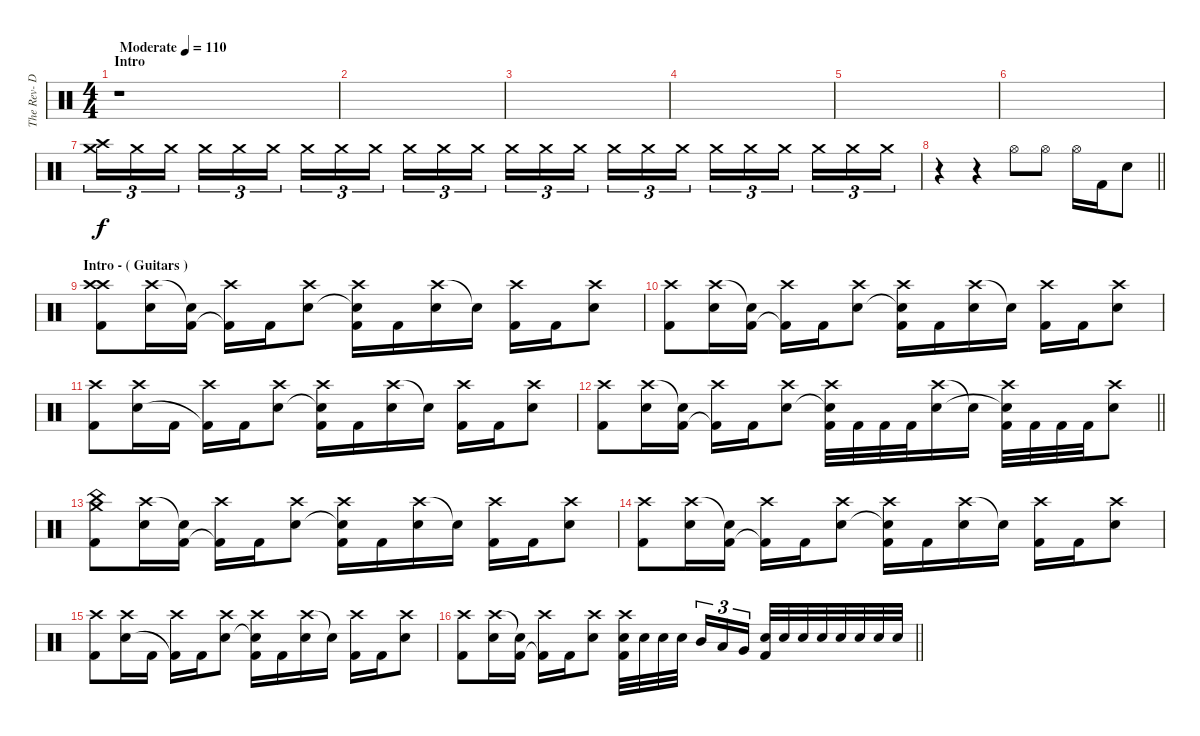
\track ("The Rev- Drums" "The Rev- D") {instrument percussion}
\staff {score}
\articulation defaults
\ts (4 4)
\section ("" "Intro ")
\tempo (110 "Moderate")
\clef neutral
\ks c
r.1{dy f volume 1} |
|
|
|
|
|
("Crash high (hit)" "Crash medium (hit)").16{tu (3 2) volume 16} "Crash medium (hit)".16{tu (3 2)} "Crash medium (hit)".16{tu (3 2) beam splitsecondary} "Crash medium (hit)".16{tu (3 2)} "Crash medium (hit)".16{tu (3 2)} "Crash medium (hit)".16{tu (3 2)} "Crash medium (hit)".16{tu (3 2)} "Crash medium (hit)".16{tu (3 2)} "Crash medium (hit)".16{tu (3 2) beam splitsecondary} "Crash medium (hit)".16{tu (3 2)} "Crash medium (hit)".16{tu (3 2)} "Crash medium (hit)".16{tu (3 2)} "Crash medium (hit)".16{tu (3 2)} "Crash medium (hit)".16{tu (3 2)} "Crash medium (hit)".16{tu (3 2) beam splitsecondary} "Crash medium (hit)".16{tu (3 2)} "Crash medium (hit)".16{tu (3 2)} "Crash medium (hit)".16{tu (3 2)} "Crash medium (hit)".16{tu (3 2)} "Crash medium (hit)".16{tu (3 2)} "Crash medium (hit)".16{tu (3 2) beam splitsecondary} "Crash medium (hit)".16{tu (3 2)} "Crash medium (hit)".16{tu (3 2)} "Crash medium (hit)".16{tu (3 2)} |
\barLineRight lightlight
r.4 r.4 "Hi-Hat (open)".8 "Hi-Hat (open)".8 "Hi-Hat (open)".16 "Kick (hit) 2".16 "Electric Snare (hit)".8 |
\section ("" "Intro - ( Guitars ) ")
("Crash high (hit)" "Crash high (hit)" "Kick (hit) 2").8{volume 16} ("Crash high (hit)" "Electric Snare (hit)").16 ("Snare (hit)"{t} "Kick (hit) 2").16 ("Crash high (hit)" "Kick (hit) 2"{t}).16 "Kick (hit) 2".16 ("Crash high (hit)" "Electric Snare (hit)").8 ("Crash high (hit)" "Snare (hit) 2"{t} "Kick (hit) 2").16 "Kick (hit) 2".16 ("Crash high (hit)" "Electric Snare (hit)").16 "Snare (hit) 2"{t}.16 ("Crash high (hit)" "Kick (hit) 2").16 "Kick (hit) 2".16 ("Crash high (hit)" "Electric Snare (hit)").8 |
("Crash high (hit)" "Kick (hit) 2").8 ("Crash high (hit)" "Electric Snare (hit)").16 ("Snare (hit)"{t} "Kick (hit) 2").16 ("Crash high (hit)" "Kick (hit) 2"{t}).16 "Kick (hit) 2".16 ("Crash high (hit)" "Electric Snare (hit)").8 ("Crash high (hit)" "Snare (hit) 2"{t} "Kick (hit) 2").16 "Kick (hit) 2".16 ("Crash high (hit)" "Electric Snare (hit)").16 "Snare (hit) 2"{t}.16 ("Crash high (hit)" "Kick (hit) 2").16 "Kick (hit) 2".16 ("Crash high (hit)" "Electric Snare (hit)").8 |
("Crash high (hit)" "Kick (hit) 2").8 ("Crash high (hit)" "Electric Snare (hit)").16 "Kick (hit) 2".16 ("Crash high (hit)" "Kick (hit) 2"{t}).16 "Kick (hit) 2".16 ("Crash high (hit)" "Electric Snare (hit)").8 ("Crash high (hit)" "Snare (hit) 2"{t} "Kick (hit) 2").16 "Kick (hit) 2".16 ("Crash high (hit)" "Electric Snare (hit)").16 "Snare (hit) 2"{t}.16 ("Crash high (hit)" "Kick (hit) 2").16 "Kick (hit) 2".16 ("Crash high (hit)" "Electric Snare (hit)").8 |
\barLineRight lightlight
("Crash high (hit)" "Kick (hit) 2").8 ("Crash high (hit)" "Electric Snare (hit)").16 ("Snare (hit)"{t} "Kick (hit) 2").16 ("Crash high (hit)" "Kick (hit) 2"{t}).16 "Kick (hit) 2".16 ("Crash high (hit)" "Electric Snare (hit)").8 ("Crash high (hit)" "Snare (hit) 2"{t} "Kick (hit) 2").32 "Kick (hit) 2".32 "Kick (hit) 2".32 "Kick (hit) 2".32 ("Crash high (hit)" "Electric Snare (hit)").16 "Snare (hit) 2"{t}.16 ("Crash high (hit)" "Snare (hit) 2"{t} "Kick (hit) 2").32 "Kick (hit) 2".32 "Kick (hit) 2".32 "Kick (hit) 2".32 ("Crash high (hit)" "Electric Snare (hit)").8 |
("China (hit)" "Crash medium (hit)" "Kick (hit) 2").8{volume 16} ("Crash high (hit)" "Electric Snare (hit)").16 ("Snare (hit)"{t} "Kick (hit) 2").16 ("Crash high (hit)" "Kick (hit) 2"{t}).16 "Kick (hit) 2".16 ("Crash high (hit)" "Electric Snare (hit)").8 ("Crash high (hit)" "Snare (hit) 2"{t} "Kick (hit) 2").16 "Kick (hit) 2".16 ("Crash high (hit)" "Electric Snare (hit)").16 "Snare (hit) 2"{t}.16 ("Crash high (hit)" "Kick (hit) 2").16 "Kick (hit) 2".16 ("Crash high (hit)" "Electric Snare (hit)").8 |
("Crash high (hit)" "Kick (hit) 2").8 ("Crash high (hit)" "Electric Snare (hit)").16 ("Snare (hit)"{t} "Kick (hit) 2").16 ("Crash high (hit)" "Kick (hit) 2"{t}).16 "Kick (hit) 2".16 ("Crash high (hit)" "Electric Snare (hit)").8 ("Crash high (hit)" "Snare (hit) 2"{t} "Kick (hit) 2").16 "Kick (hit) 2".16 ("Crash high (hit)" "Electric Snare (hit)").16 "Snare (hit) 2"{t}.16 ("Crash high (hit)" "Kick (hit) 2").16 "Kick (hit) 2".16 ("Crash high (hit)" "Electric Snare (hit)").8 |
("Crash high (hit)" "Kick (hit) 2").8 ("Crash high (hit)" "Electric Snare (hit)").16 "Kick (hit) 2".16 ("Crash high (hit)" "Kick (hit) 2"{t}).16 "Kick (hit) 2".16 ("Crash high (hit)" "Electric Snare (hit)").8 ("Crash high (hit)" "Snare (hit) 2"{t} "Kick (hit) 2").16 "Kick (hit) 2".16 ("Crash high (hit)" "Electric Snare (hit)").16 "Snare (hit) 2"{t}.16 ("Crash high (hit)" "Kick (hit) 2").16 "Kick (hit) 2".16 ("Crash high (hit)" "Electric Snare (hit)").8 |
\barLineRight lightlight
("Crash high (hit)" "Kick (hit) 2").8 ("Crash high (hit)" "Electric Snare (hit)").16 ("Snare (hit)"{t} "Kick (hit) 2").16 ("Crash high (hit)" "Kick (hit) 2"{t}).16 "Kick (hit) 2".16 ("Crash high (hit)" "Electric Snare (hit)").8 ("Crash high (hit)" "Electric Snare (hit)" "Kick (hit) 2").32 "Electric Snare (hit)".32 "Electric Snare (hit)".32 "Electric Snare (hit)".32{beam splitsecondary} "Mid Tom (hit)".16{tu (3 2)} "Low Tom (hit)".16{tu (3 2)} "Very Low Tom (hit)".16{tu (3 2)} ("Electric Snare (hit)" "Kick (hit) 2").32 "Electric Snare (hit)".32 "Electric Snare (hit)".32 "Electric Snare (hit)".32 "Electric Snare (hit)".32 "Electric Snare (hit)".32 "Electric Snare (hit)".32 "Electric Snare (hit)".32
